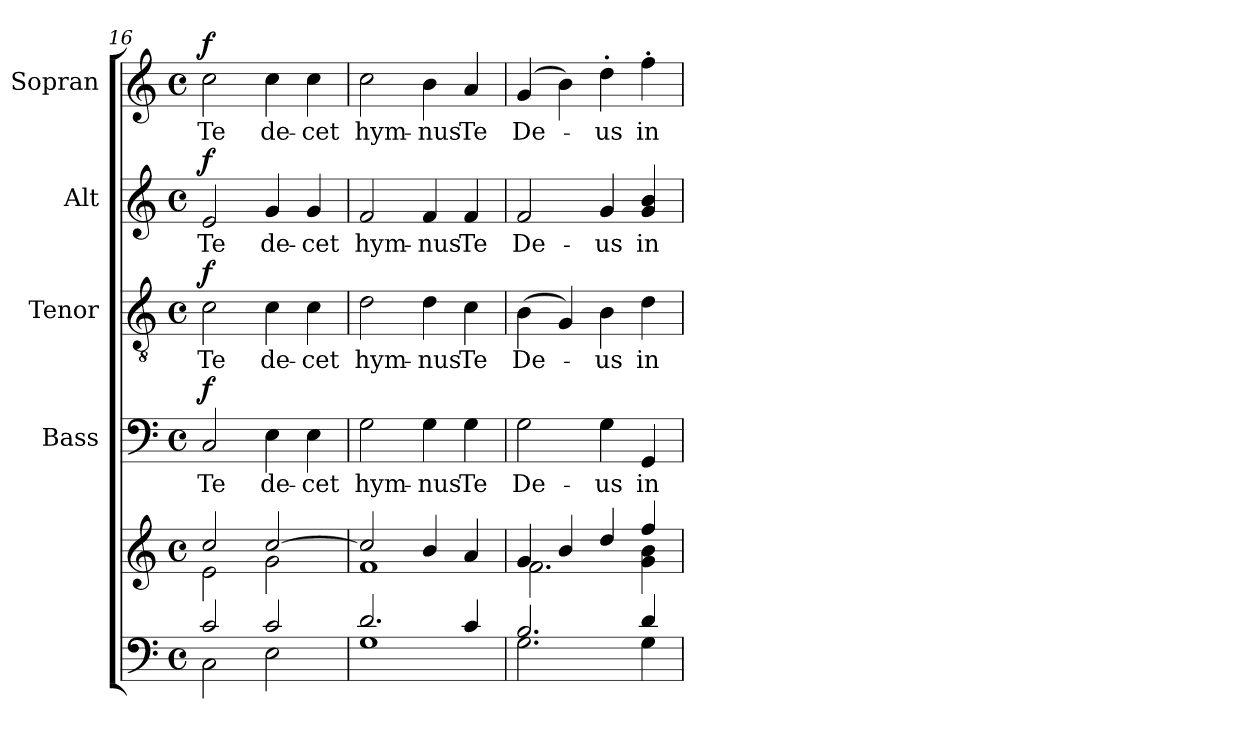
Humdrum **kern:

**kern	**kern	**kern	**text	**dynam	**kern	**text	**dynam	**kern	**text	**dynam	**kern	**text	**dynam
*part5	*part5	*part4	*part4	*part4	*part3	*part3	*part3	*part2	*part2	*part2	*part1	*part1	*part1
*staff6	*staff5	*staff4	*staff4	*staff4	*staff3	*staff3	*staff3	*staff2	*staff2	*staff2	*staff1	*staff1	*staff1
*	*	*I"Bass	*	*	*I"Tenor	*	*	*I"Alt	*	*	*I"Sopran	*	*
*	*	*I'B.	*	*	*I'T.	*	*	*I'A.	*	*	*I'S.	*	*
*clefF4	*clefG2	*clefF4	*	*	*clefGv2	*	*	*clefG2	*	*	*clefG2	*	*
*k[]	*k[]	*k[]	*	*	*k[]	*	*	*k[]	*	*	*k[]	*	*
*C:	*C:	*C:	*	*	*C:	*	*	*C:	*	*	*C:	*	*
*M4/4	*M4/4	*M4/4	*	*	*M4/4	*	*	*M4/4	*	*	*M4/4	*	*
*met(c)	*met(c)	*met(c)	*	*	*met(c)	*	*	*met(c)	*	*	*met(c)	*	*
=16	=16	=16	=16	=16	=16	=16	=16	=16	=16	=16	=16	=16	=16
*^	*^	*	*	*	*	*	*	*	*	*	*	*	*
!	!	!	!	!	!LO:LY:b	!LO:DY:a	!	!LO:LY:b	!LO:DY:a	!	!LO:LY:b	!LO:DY:a	!	!LO:LY:b	!LO:DY:a
2c/	2C\	2cc/	2e\	2C/	Te	f	2c\	Te	f	2e/	Te	f	2cc\	Te	f
!	!	!	!	!	!LO:LY:b	!	!	!LO:LY:b	!	!	!LO:LY:b	!	!	!LO:LY:b	!
2c/	2E\	[>2cc/	2g\	4E\	de-	.	4c\	de-	.	4g/	de-	.	4cc\	de-	.
!	!	!	!	!	!LO:LY:b	!	!	!LO:LY:b	!	!	!LO:LY:b	!	!	!LO:LY:b	!
.	.	.	.	4E\	-cet	.	4c\	-cet	.	4g/	-cet	.	4cc\	-cet	.
=17	=17	=17	=17	=17	=17	=17	=17	=17	=17	=17	=17	=17	=17	=17	=17
!	!	!	!	!	!LO:LY:b	!	!	!LO:LY:b	!	!	!LO:LY:b	!	!	!LO:LY:b	!
2.d/	1G	2cc/]	1f	2G\	hym-	.	2d\	hym-	.	2f/	hym-	.	2cc\	hym-	.
!	!	!	!	!	!LO:LY:b	!	!	!LO:LY:b	!	!	!LO:LY:b	!	!	!LO:LY:b	!
.	.	4b/	.	4G\	-nus	.	4d\	-nus	.	4f/	-nus	.	4b\	-nus	.
!	!	!	!	!	!LO:LY:b	!	!	!LO:LY:b	!	!	!LO:LY:b	!	!	!LO:LY:b	!
4c/	.	4a/	.	4G\	Te	.	4c\	Te	.	4f/	Te	.	4a/	Te	.
!!LO:LB:g=z
=18	=18	=18	=18	=18	=18	=18	=18	=18	=18	=18	=18	=18	=18	=18	=18
!	!	!	!	!	!LO:LY:b	!	!	!LO:LY:b	!	!	!LO:LY:b	!	!	!LO:LY:b	!
2.B/	2.G\	4g/	2.f\	2G\	De-	.	(>4B\	De-	.	2f/	De-	.	(4g/	De-	.
.	.	4b/	.	.	.	.	4G/)	.	.	.	.	.	4b\)	.	.
!	!	!	!	!	!LO:LY:b	!	!	!LO:LY:b	!	!	!LO:LY:b	!	!	!LO:LY:b	!
.	.	4dd/	.	4G\	-us	.	4B\	-us	.	4g/	-us	.	4dd'>\	-us	.
!	!	!	!	!	!LO:LY:b	!	!	!LO:LY:b	!	!	!LO:LY:b	!	!	!LO:LY:b	!
4d/	4G\	4ff/	4g\ 4b\	4GG/	in	.	4d\	in	.	4g/ 4b/	in	.	4ff'>\	in	.
*v	*v	*	*	*	*	*	*	*	*	*	*	*	*	*	*
*	*v	*v	*	*	*	*	*	*	*	*	*	*	*	*
=	=	=	=	=	=	=	=	=	=	=	=	=	=
*-	*-	*-	*-	*-	*-	*-	*-	*-	*-	*-	*-	*-	*-
